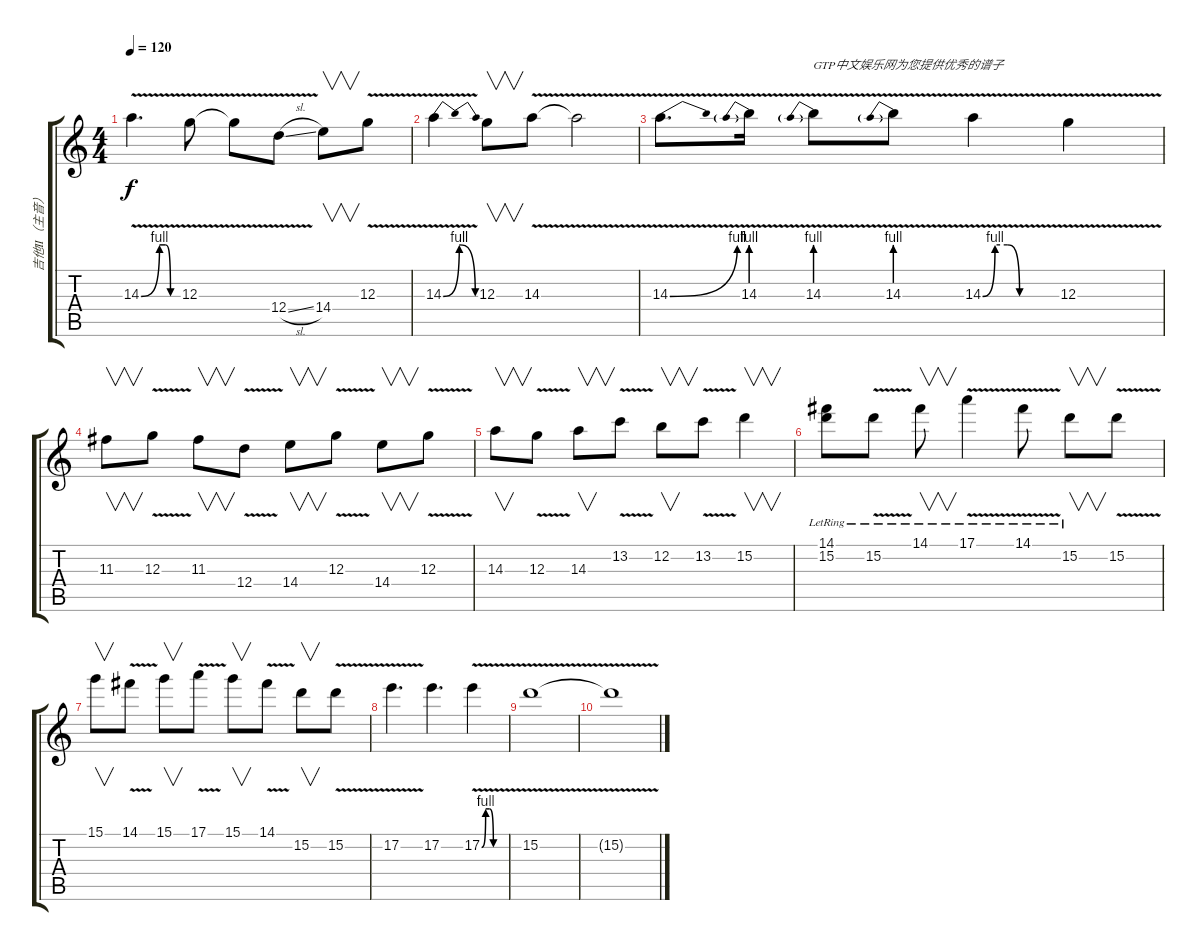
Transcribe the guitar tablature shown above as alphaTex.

\track ("吉他Ⅱ（主音）" "吉他Ⅱ（主音）") {instrument distortionguitar}
\staff {score tabs}
\tuning (E4 B3 G3 D3 A2 E2) {hide}
\ts (4 4)
\tempo 120
\clef g2
\ks c
14.3{be (custom 0 0 30 4 40 4 48 0 60 0) v}.4{d dy f} 12.3{v}.8 12.3{t}.8 12.4{v sl}.8 14.4.8{v} 12.3{v}.8 |
14.3{be (bendrelease 0 0 21 4 37 4 60 0) v}.4 12.3.8{v} 14.3{v}.8 14.3{t}.2 |
14.3{be (bend 0 0 60 4) v}.8{d} 14.3{be (prebend 0 4 60 4) v}.16 14.3{be (prebend 0 4 60 4) v}.8{txt "GTP中文娱乐网为您提供优秀的谱子"} 14.3{be (prebend 0 4 60 4) v}.8 14.3{be (custom 0 0 10 4 20 4 30 0 60 0) v}.4 12.3{v}.4 |
11.3.8{v} 12.3{v}.8 11.3.8{v} 12.4{v}.8 14.4.8{v} 12.3{v}.8 14.4.8{v} 12.3{v}.8 |
14.3.8{v} 12.3{v}.8 14.3.8{v} 13.2{v}.8 12.2.8{v} 13.2{v}.8 15.2.4{v} |
(14.1{lr} 15.2).8 15.2{v lr}.8 14.1{lr}.8{v} 17.1{v lr}.4 14.1{v lr}.8 15.2{lr}.8{v} 15.2{v}.8 |
15.1.8{v} 14.1{v}.8 15.1.8{v} 17.1{v}.8 15.1.8{v} 14.1{v}.8 15.2.8{v} 15.2{v}.8 |
17.2{v}.4{d} 17.2.4{d} 17.2{be (custom 0 0 10 4 20 4 30 0 60 0) v}.4 |
15.2{v}.1 |
15.2{t}.1
